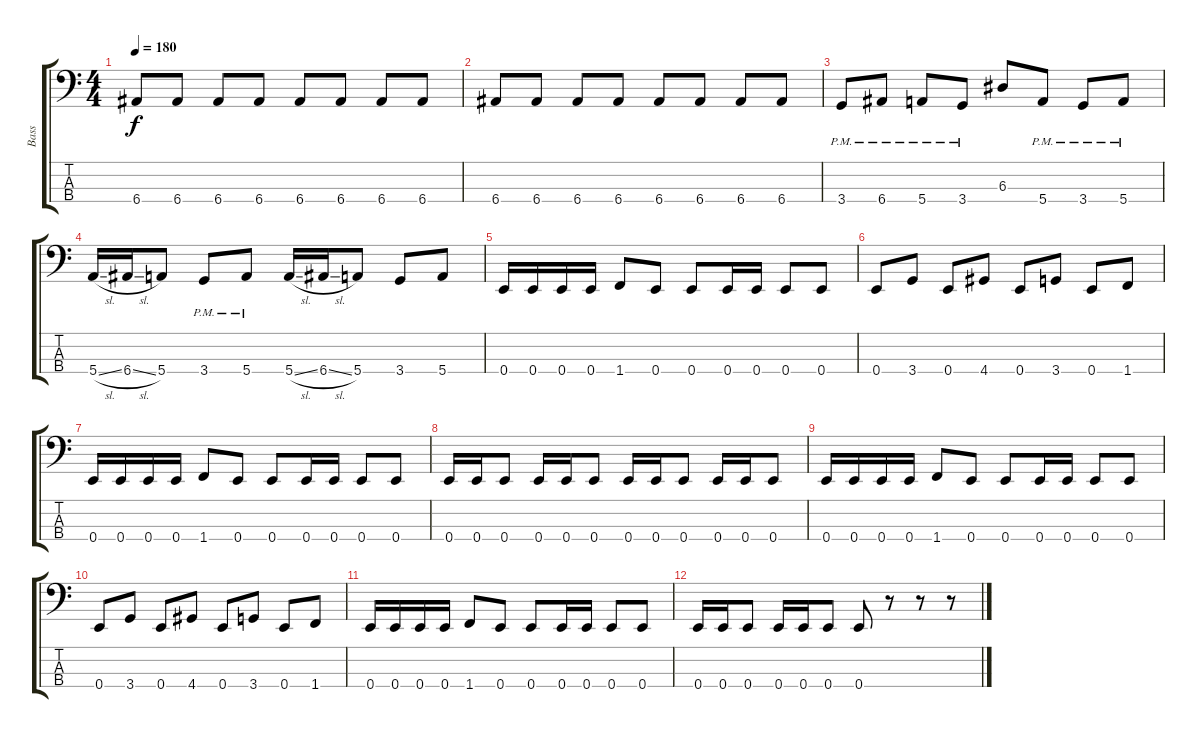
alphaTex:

\track ("Bass" "Bass") {instrument electricbassfinger}
\staff {score tabs}
\tuning (G2 D2 A1 E1) {hide}
\ts (4 4)
\tempo 180
\clef f4
\ks c
6.4.8{dy f} 6.4.8 6.4.8 6.4.8 6.4.8 6.4.8 6.4.8 6.4.8 |
6.4.8 6.4.8 6.4.8 6.4.8 6.4.8 6.4.8 6.4.8 6.4.8 |
3.4{pm}.8 6.4{pm}.8 5.4{pm}.8 3.4{pm}.8 6.3.8 5.4{pm}.8 3.4{pm}.8 5.4{pm}.8 |
5.4{sl}.16 6.4{sl}.16 5.4.8 3.4{pm}.8 5.4{pm}.8 5.4{sl}.16 6.4{sl}.16 5.4.8 3.4.8 5.4.8 |
0.4.16 0.4.16 0.4.16 0.4.16 1.4.8 0.4.8 0.4.8 0.4.16 0.4.16 0.4.8 0.4.8 |
0.4.8 3.4.8 0.4.8 4.4.8 0.4.8 3.4.8 0.4.8 1.4.8 |
0.4.16 0.4.16 0.4.16 0.4.16 1.4.8 0.4.8 0.4.8 0.4.16 0.4.16 0.4.8 0.4.8 |
0.4.16 0.4.16 0.4.8 0.4.16 0.4.16 0.4.8 0.4.16 0.4.16 0.4.8 0.4.16 0.4.16 0.4.8 |
0.4.16 0.4.16 0.4.16 0.4.16 1.4.8 0.4.8 0.4.8 0.4.16 0.4.16 0.4.8 0.4.8 |
0.4.8 3.4.8 0.4.8 4.4.8 0.4.8 3.4.8 0.4.8 1.4.8 |
0.4.16 0.4.16 0.4.16 0.4.16 1.4.8 0.4.8 0.4.8 0.4.16 0.4.16 0.4.8 0.4.8 |
0.4.16 0.4.16 0.4.8 0.4.16 0.4.16 0.4.8 0.4.8 r.8 r.8 r.8
